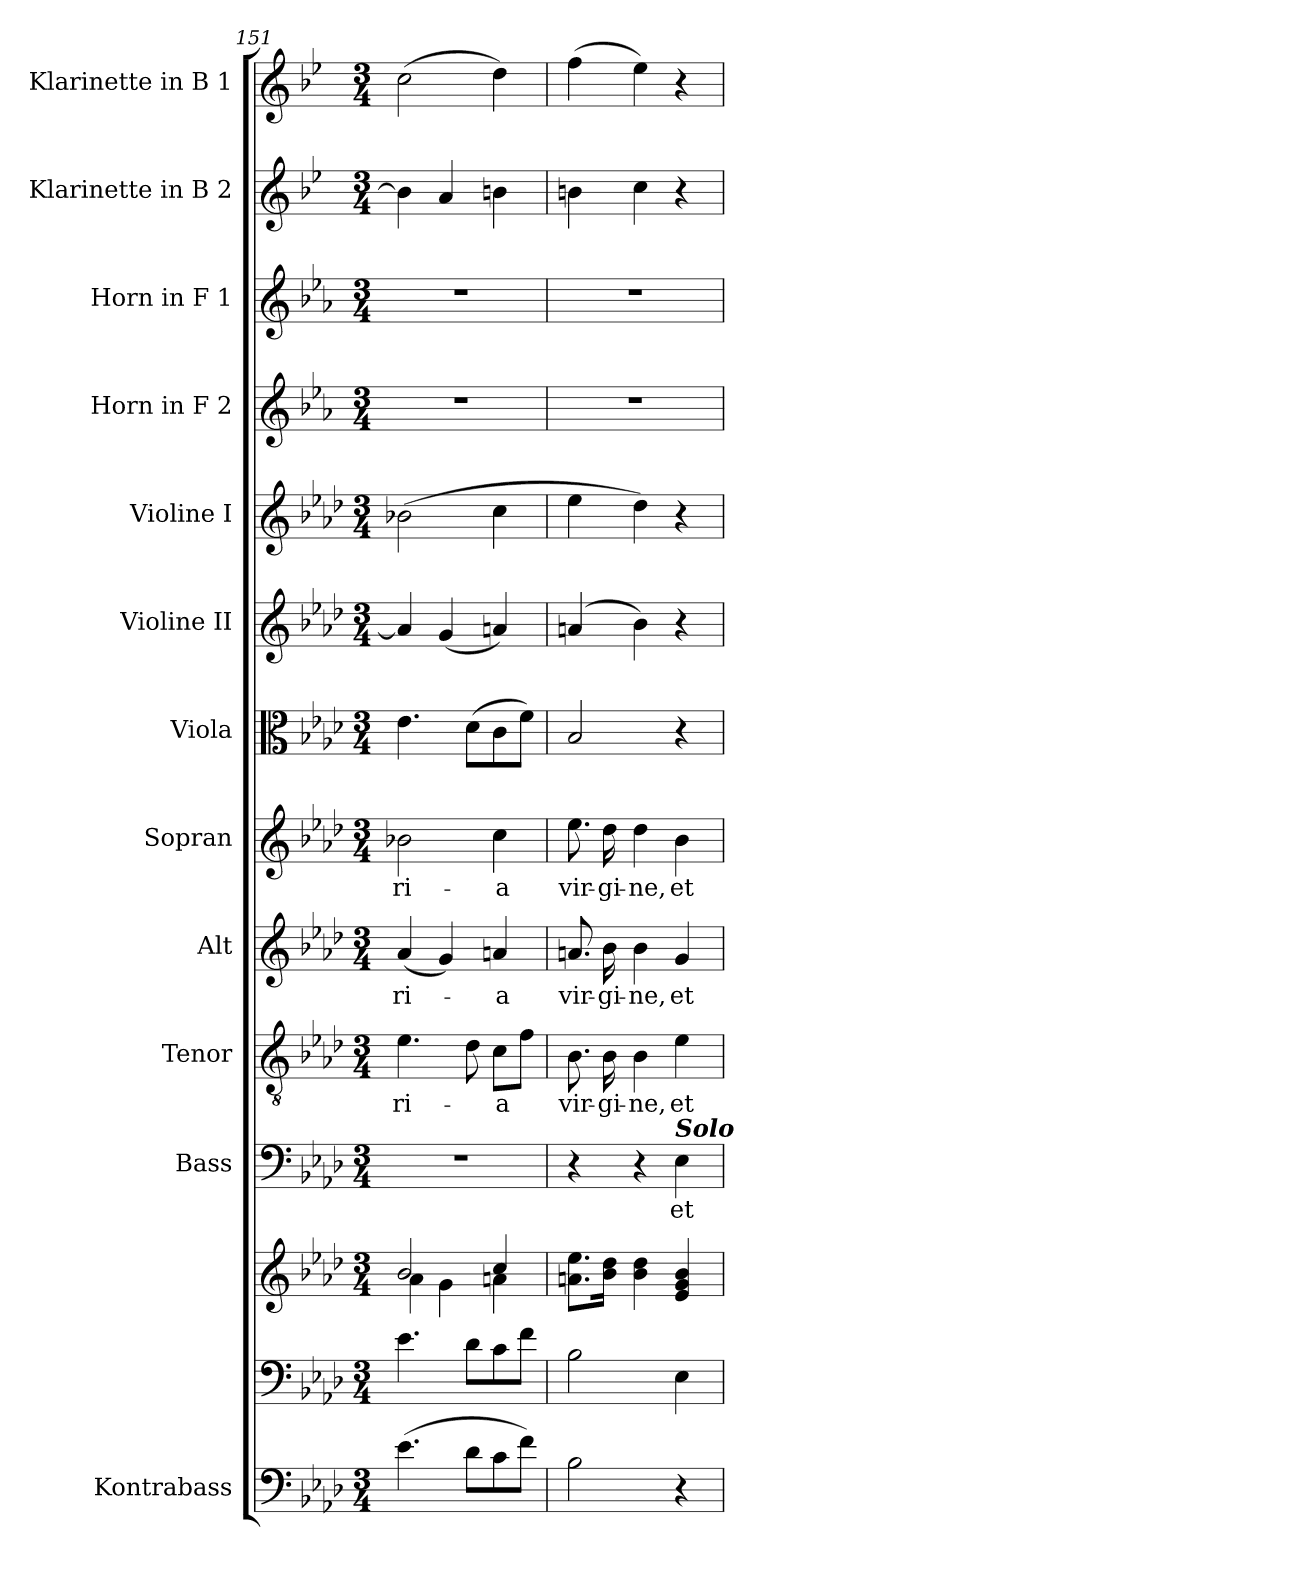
**kern	**kern	**kern	**kern	**text	**kern	**text	**kern	**text	**kern	**text	**kern	**kern	**kern	**kern	**kern	**kern	**kern
*part13	*part12	*part12	*part11	*part11	*part10	*part10	*part9	*part9	*part8	*part8	*part7	*part6	*part5	*part4	*part3	*part2	*part1
*staff14	*staff13	*staff12	*staff11	*staff11	*staff10	*staff10	*staff9	*staff9	*staff8	*staff8	*staff7	*staff6	*staff5	*staff4	*staff3	*staff2	*staff1
*I"Kontrabass	*	*	*I"Bass	*	*I"Tenor	*	*I"Alt	*	*I"Sopran	*	*I"Viola	*I"Violine II	*I"Violine I	*I"Horn in F 2	*I"Horn in F 1	*I"Klarinette in B 2	*I"Klarinette in B 1
*I'Kb.	*	*	*I'B	*	*I'T	*	*I'A	*	*I'S	*	*I'Vla.	*I'Vl. II	*I'Vl. I	*I'Hrn. 2	*I'Hrn. 1	*	*
*clefF4	*clefF4	*clefG2	*clefF4	*	*clefGv2	*	*clefG2	*	*clefG2	*	*clefC3	*clefG2	*clefG2	*clefG2	*clefG2	*clefG2	*clefG2
*ITrd7c12	*	*	*	*	*	*	*	*	*	*	*	*	*	*ITrd4c7	*ITrd4c7	*ITrd1c2	*ITrd1c2
*k[b-e-a-d-]	*k[b-e-a-d-]	*k[b-e-a-d-]	*k[b-e-a-d-]	*	*k[b-e-a-d-]	*	*k[b-e-a-d-]	*	*k[b-e-a-d-]	*	*k[b-e-a-d-]	*k[b-e-a-d-]	*k[b-e-a-d-]	*k[b-e-a-d-]	*k[b-e-a-d-]	*k[b-e-a-d-]	*k[b-e-a-d-]
*A-:	*A-:	*A-:	*A-:	*	*A-:	*	*A-:	*	*A-:	*	*A-:	*A-:	*A-:	*A-:	*A-:	*A-:	*A-:
*M3/4	*M3/4	*M3/4	*M3/4	*	*M3/4	*	*M3/4	*	*M3/4	*	*M3/4	*M3/4	*M3/4	*M3/4	*M3/4	*M3/4	*M3/4
=151	=151	=151	=151	=151	=151	=151	=151	=151	=151	=151	=151	=151	=151	=151	=151	=151	=151
*	*	*^	*	*	*	*	*	*	*	*	*	*	*	*	*	*	*
!	!	!	!	!	!	!	!LO:LY:b	!	!LO:LY:b	!	!LO:LY:b	!	!	!	!	!	!	!
(>4.E-\	4.e-\	2b-/	4a-\	2.r	.	4.e-\	-ri-	(<4a-/	-ri-	2b-X\	-ri-	4.e-\	4a-/]	(>2b-X\	2.r	2.r	4a-\]	(>2b-\
.	.	.	4g\	.	.	.	.	4g/)	.	.	.	.	(<4g/	.	.	.	4g/	.
8D-\L	8d-\L	.	.	.	.	8d-\	.	.	.	.	.	(>8d-\L	.	.	.	.	.	.
!	!	!	!	!	!	!	!LO:LY:b	!	!LO:LY:b	!	!LO:LY:b	!	!	!	!	!	!	!
8C\	8c\	4cc/	4an\	.	.	8c\L	-a	4an/	-a	4cc\	-a	8c\	4an/)	4cc\	.	.	4an\	4cc\)
8F\J)	8f\J	.	.	.	.	8f\J	.	.	.	.	.	8f\J)	.	.	.	.	.	.
*	*	*v	*v	*	*	*	*	*	*	*	*	*	*	*	*	*	*	*
=152	=152	=152	=152	=152	=152	=152	=152	=152	=152	=152	=152	=152	=152	=152	=152	=152	=152
!	!	!	!	!	!	!LO:LY:b	!	!LO:LY:b	!	!LO:LY:b	!	!	!	!	!	!	!
2BB-\	2B-\	8.an\ 8.ee-\L	4r	.	8.B-\	vir-	8.an/	vir-	8.ee-\	vir-	2B-/	(4an/	4ee-\	2.r	2.r	4an\	(>4ee-\
!	!	!	!	!	!	!LO:LY:b	!	!LO:LY:b	!	!LO:LY:b	!	!	!	!	!	!	!
.	.	16b-\ 16dd-\Jk	.	.	16B-\	-gi-	16b-\	-gi-	16dd-\	-gi-	.	.	.	.	.	.	.
!	!	!	!	!	!	!LO:LY:b	!	!LO:LY:b	!	!LO:LY:b	!	!	!	!	!	!	!
.	.	4b-\ 4dd-\	4r	.	4B-\	-ne,	4b-\	-ne,	4dd-\	-ne,	.	4b-\)	4dd-\)	.	.	4b-\	4dd-\)
!	!	!	!LO:TX:a:Bi:t=Solo	!	!	!	!	!	!	!	!	!	!	!	!	!	!
!	!	!	!	!LO:LY:b	!	!LO:LY:b	!	!LO:LY:b	!	!LO:LY:b	!	!	!	!	!	!	!
4r	4E-\	4e-/ 4g/ 4b-/	4E-\	et	4e-\	et	4g/	et	4b-\	et	4r	4r	4r	.	.	4r	4r
=	=	=	=	=	=	=	=	=	=	=	=	=	=	=	=	=	=
*-	*-	*-	*-	*-	*-	*-	*-	*-	*-	*-	*-	*-	*-	*-	*-	*-	*-
